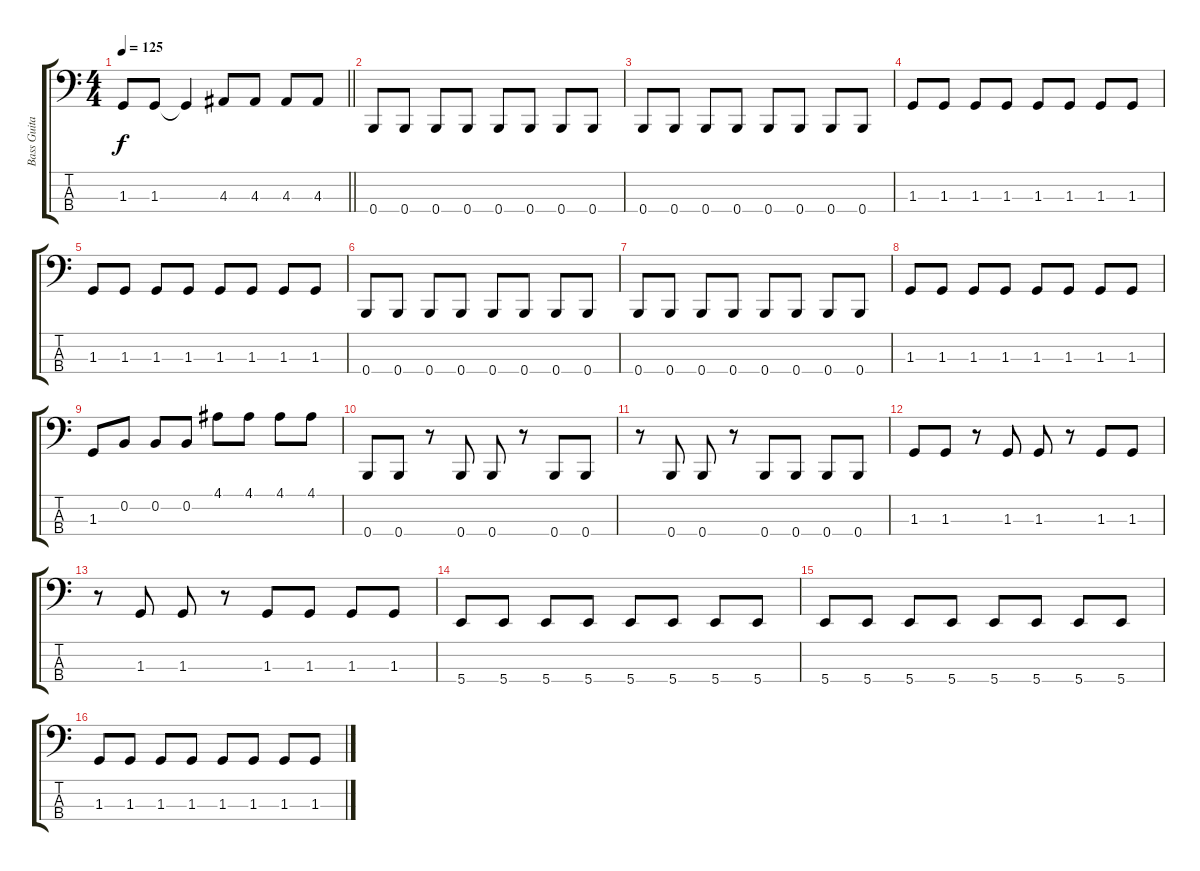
\track ("Bass Guitar" "Bass Guita") {instrument electricbassfinger}
\staff {score tabs}
\tuning (Gb2 B1 Gb1 B0) {hide}
\ts (4 4)
\tempo 125
\clef f4
\barLineRight lightlight
\ks c
1.3{t}.8{dy f} 1.3.8 1.3{t}.4 4.3.8 4.3.8 4.3.8 4.3.8 |
0.4.8 0.4.8 0.4.8 0.4.8 0.4.8 0.4.8 0.4.8 0.4.8 |
0.4.8 0.4.8 0.4.8 0.4.8 0.4.8 0.4.8 0.4.8 0.4.8 |
1.3.8 1.3.8 1.3.8 1.3.8 1.3.8 1.3.8 1.3.8 1.3.8 |
1.3.8 1.3.8 1.3.8 1.3.8 1.3.8 1.3.8 1.3.8 1.3.8 |
0.4.8 0.4.8 0.4.8 0.4.8 0.4.8 0.4.8 0.4.8 0.4.8 |
0.4.8 0.4.8 0.4.8 0.4.8 0.4.8 0.4.8 0.4.8 0.4.8 |
1.3.8 1.3.8 1.3.8 1.3.8 1.3.8 1.3.8 1.3.8 1.3.8 |
1.3.8 0.2.8 0.2.8 0.2.8 4.1.8 4.1.8 4.1.8 4.1.8 |
0.4.8 0.4.8 r.8 0.4.8 0.4.8 r.8 0.4.8 0.4.8 |
r.8 0.4.8 0.4.8 r.8 0.4.8 0.4.8 0.4.8 0.4.8 |
1.3.8 1.3.8 r.8 1.3.8 1.3.8 r.8 1.3.8 1.3.8 |
r.8 1.3.8 1.3.8 r.8 1.3.8 1.3.8 1.3.8 1.3.8 |
5.4.8 5.4.8 5.4.8 5.4.8 5.4.8 5.4.8 5.4.8 5.4.8 |
5.4.8 5.4.8 5.4.8 5.4.8 5.4.8 5.4.8 5.4.8 5.4.8 |
1.3.8 1.3.8 1.3.8 1.3.8 1.3.8 1.3.8 1.3.8 1.3.8
